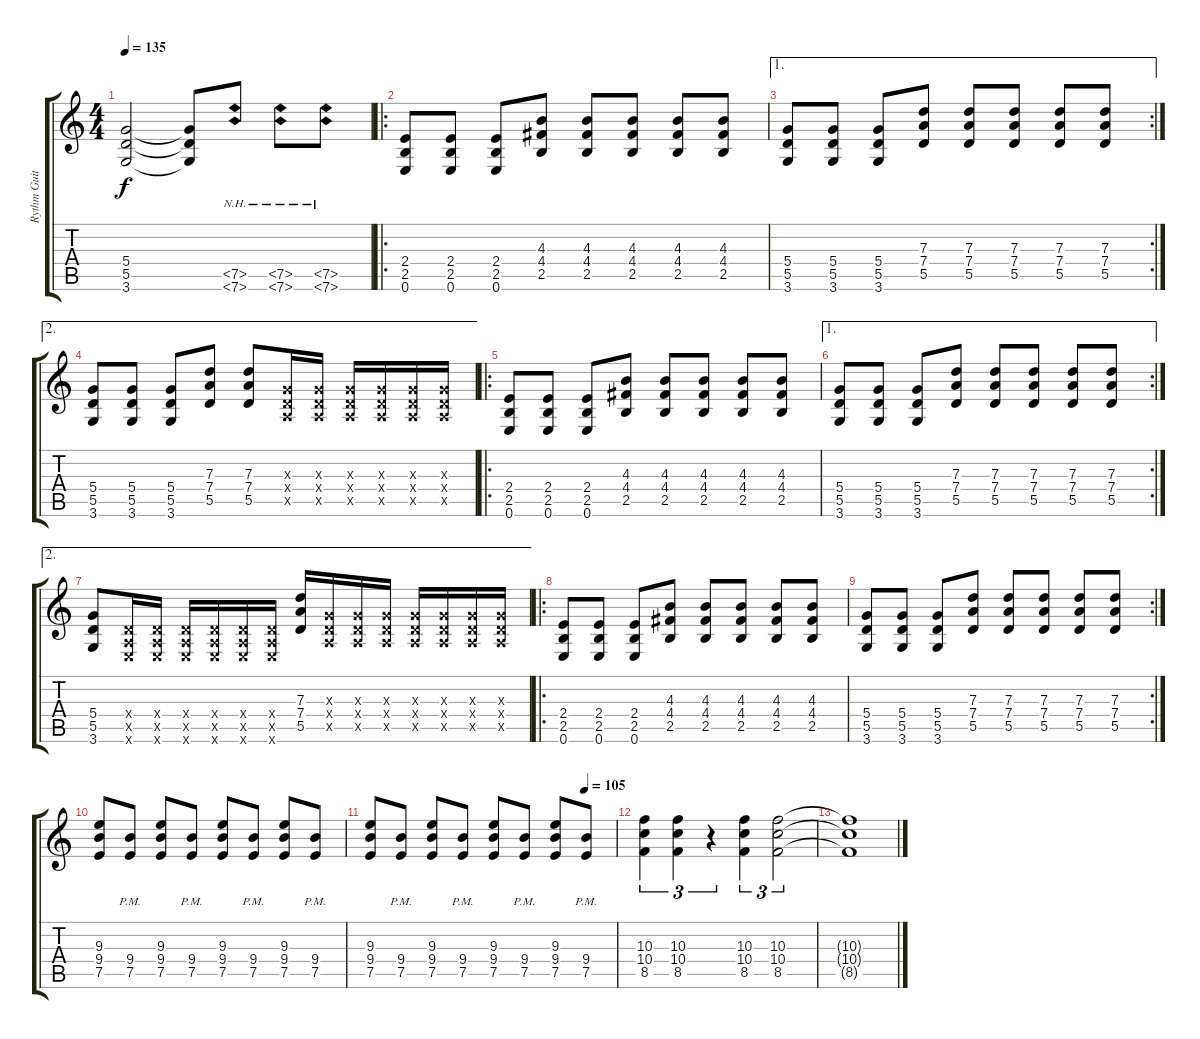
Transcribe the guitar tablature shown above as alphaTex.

\track ("Rythm Guitar" "Rythm Guit") {instrument electricguitarmuted}
\staff {score tabs}
\tuning (E4 B3 G3 D3 A2 E2) {hide}
\ts (4 4)
\tempo 135
\clef g2
\ks c
(5.4{t} 5.5{t} 3.6{t}).2{dy f} (5.4{t} 5.5{t} 3.6{t}).8 (7.5{nh} 7.6{nh}).8 (7.5{nh} 7.6{nh}).8 (7.5{nh} 7.6{nh}).8 |
\ro
(2.4 2.5 0.6).8{instrument distortionguitar} (2.4 2.5 0.6).8 (2.4 2.5 0.6).8 (4.3 4.4 2.5).8 (4.3 4.4 2.5).8 (4.3 4.4 2.5).8 (4.3 4.4 2.5).8 (4.3 4.4 2.5).8 |
\ae 1
\rc 2
(5.4 5.5 3.6).8 (5.4 5.5 3.6).8 (5.4 5.5 3.6).8 (7.3 7.4 5.5).8 (7.3 7.4 5.5).8 (7.3 7.4 5.5).8 (7.3 7.4 5.5).8 (7.3 7.4 5.5).8 |
\ae 2
(5.4 5.5 3.6).8 (5.4 5.5 3.6).8 (5.4 5.5 3.6).8 (7.3 7.4 5.5).8 (7.3 7.4 5.5).8 (0.3{x} 0.4{x} 0.5{x}).16 (0.3{x} 0.4{x} 0.5{x}).16 (0.3{x} 0.4{x} 0.5{x}).16 (0.3{x} 0.4{x} 0.5{x}).16 (0.3{x} 0.4{x} 0.5{x}).16 (0.3{x} 0.4{x} 0.5{x}).16 |
\ro
(2.4 2.5 0.6).8 (2.4 2.5 0.6).8 (2.4 2.5 0.6).8 (4.3 4.4 2.5).8 (4.3 4.4 2.5).8 (4.3 4.4 2.5).8 (4.3 4.4 2.5).8 (4.3 4.4 2.5).8 |
\ae 1
\rc 2
(5.4 5.5 3.6).8 (5.4 5.5 3.6).8 (5.4 5.5 3.6).8 (7.3 7.4 5.5).8 (7.3 7.4 5.5).8 (7.3 7.4 5.5).8 (7.3 7.4 5.5).8 (7.3 7.4 5.5).8 |
\ae 2
(5.4 5.5 3.6).8 (0.4{x} 0.5{x} 0.6{x}).16 (0.4{x} 0.5{x} 0.6{x}).16 (0.4{x} 0.5{x} 0.6{x}).16 (0.4{x} 0.5{x} 0.6{x}).16 (0.4{x} 0.5{x} 0.6{x}).16 (0.4{x} 0.5{x} 0.6{x}).16 (7.3 7.4 5.5).16 (0.3{x} 0.4{x} 0.5{x}).16 (0.3{x} 0.4{x} 0.5{x}).16 (0.3{x} 0.4{x} 0.5{x}).16 (0.3{x} 0.4{x} 0.5{x}).16 (0.3{x} 0.4{x} 0.5{x}).16 (0.3{x} 0.4{x} 0.5{x}).16 (0.3{x} 0.4{x} 0.5{x}).16 |
\ro
(2.4 2.5 0.6).8 (2.4 2.5 0.6).8 (2.4 2.5 0.6).8 (4.3 4.4 2.5).8 (4.3 4.4 2.5).8 (4.3 4.4 2.5).8 (4.3 4.4 2.5).8 (4.3 4.4 2.5).8 |
\rc 2
(5.4 5.5 3.6).8 (5.4 5.5 3.6).8 (5.4 5.5 3.6).8 (7.3 7.4 5.5).8 (7.3 7.4 5.5).8 (7.3 7.4 5.5).8 (7.3 7.4 5.5).8 (7.3 7.4 5.5).8 |
(9.3 9.4 7.5).8 (9.4{pm} 7.5{pm}).8 (9.3 9.4 7.5).8 (9.4{pm} 7.5{pm}).8 (9.3 9.4 7.5).8 (9.4{pm} 7.5{pm}).8 (9.3 9.4 7.5).8 (9.4{pm} 7.5{pm}).8 |
\tempo (105 0.875)
(9.3 9.4 7.5).8 (9.4{pm} 7.5{pm}).8 (9.3 9.4 7.5).8 (9.4{pm} 7.5{pm}).8 (9.3 9.4 7.5).8 (9.4{pm} 7.5{pm}).8 (9.3 9.4 7.5).8 (9.4{pm} 7.5{pm}).8 |
(10.3 10.4 8.5).4{tu (3 2)} (10.3 10.4 8.5).4{tu (3 2)} r.4{tu (3 2)} (10.3 10.4 8.5).4{tu (3 2)} (10.3 10.4 8.5).2{tu (3 2)} |
(10.3{t} 10.4{t} 8.5{t}).1
